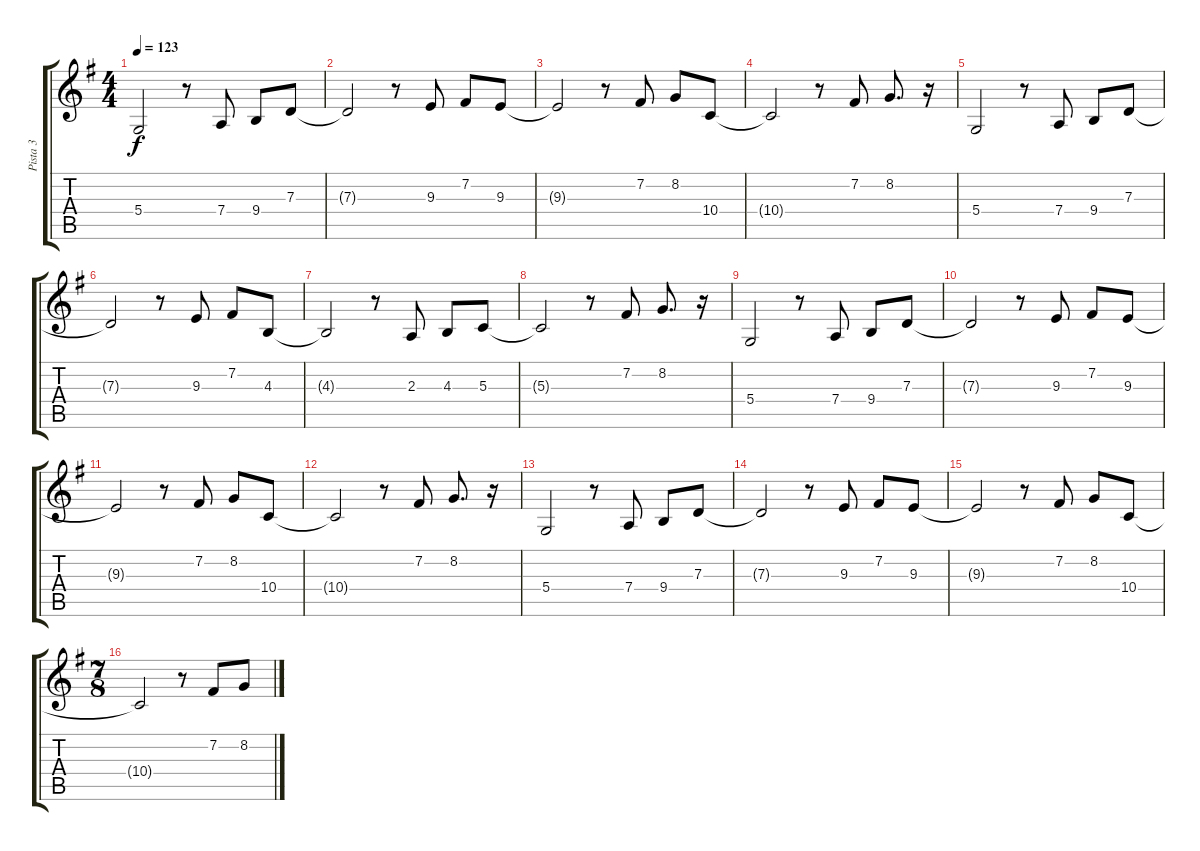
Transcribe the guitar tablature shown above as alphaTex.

\track ("Pista 3" "Pista 3") {instrument clarinet}
\staff {score tabs}
\tuning (E4 B3 G3 D3 A2 E2) {hide}
\ts (4 4)
\tempo 123
\clef g2
\ks g
5.4.2{dy f} r.8 7.4.8 9.4.8 7.3.8 |
7.3{t}.2 r.8 9.3.8 7.2.8 9.3.8 |
9.3{t}.2 r.8 7.2.8 8.2.8 10.4.8 |
10.4{t}.2 r.8 7.2.8 8.2.8{d} r.16 |
5.4.2 r.8 7.4.8 9.4.8 7.3.8 |
7.3{t}.2 r.8 9.3.8 7.2.8 4.3.8 |
4.3{t}.2 r.8 2.3.8 4.3.8 5.3.8 |
5.3{t}.2 r.8 7.2.8 8.2.8{d} r.16 |
5.4.2 r.8 7.4.8 9.4.8 7.3.8 |
7.3{t}.2 r.8 9.3.8 7.2.8 9.3.8 |
9.3{t}.2 r.8 7.2.8 8.2.8 10.4.8 |
10.4{t}.2 r.8 7.2.8 8.2.8{d} r.16 |
5.4.2 r.8 7.4.8 9.4.8 7.3.8 |
7.3{t}.2 r.8 9.3.8 7.2.8 9.3.8 |
9.3{t}.2 r.8 7.2.8 8.2.8 10.4.8 |
\ts (7 8)
10.4{t}.2 r.8 7.2.8 8.2.8
